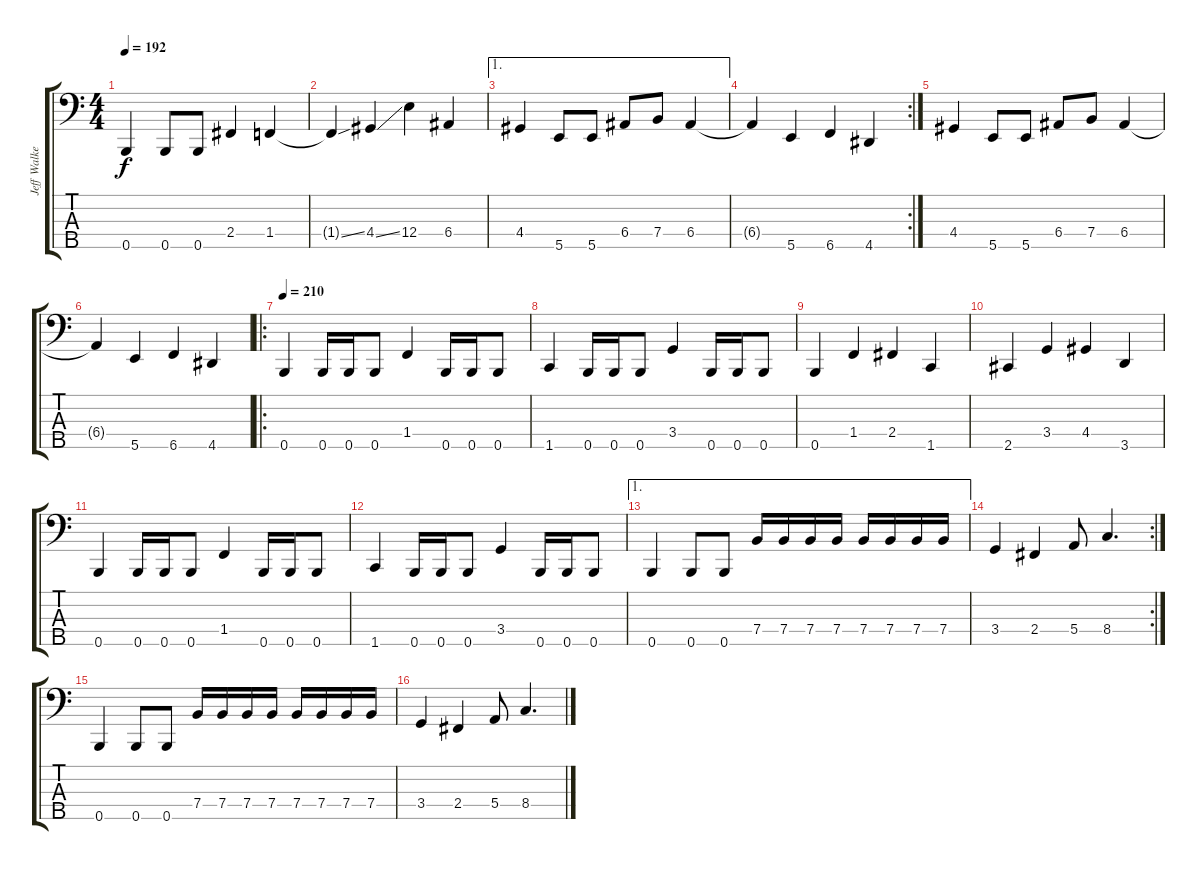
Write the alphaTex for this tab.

\track ("Jeff Walker" "Jeff Walke") {instrument electricbasspick}
\staff {score tabs}
\tuning (G2 D2 A1 E1 B0) {hide}
\ts (4 4)
\tempo 192
\clef f4
\ks c
0.5.4{dy f} 0.5.8 0.5.8 2.4.4 1.4.4 |
1.4{ss t}.4 4.4{ss}.4 12.4.4 6.4.4 |
\ae 1
4.4.4 5.5.8 5.5.8 6.4.8 7.4.8 6.4.4 |
\rc 2
6.4{t}.4 5.5.4 6.5.4 4.5.4 |
4.4.4 5.5.8 5.5.8 6.4.8 7.4.8 6.4.4 |
6.4{t}.4 5.5.4 6.5.4 4.5.4 |
\ro
\tempo 210
0.5.4 0.5.16 0.5.16 0.5.8 1.4.4 0.5.16 0.5.16 0.5.8 |
1.5.4 0.5.16 0.5.16 0.5.8 3.4.4 0.5.16 0.5.16 0.5.8 |
0.5.4 1.4.4 2.4.4 1.5.4 |
2.5.4 3.4.4 4.4.4 3.5.4 |
0.5.4 0.5.16 0.5.16 0.5.8 1.4.4 0.5.16 0.5.16 0.5.8 |
1.5.4 0.5.16 0.5.16 0.5.8 3.4.4 0.5.16 0.5.16 0.5.8 |
\ae 1
0.5.4 0.5.8 0.5.8 7.4.16 7.4.16 7.4.16 7.4.16 7.4.16 7.4.16 7.4.16 7.4.16 |
\rc 2
3.4.4 2.4.4 5.4.8 8.4.4{d} |
0.5.4 0.5.8 0.5.8 7.4.16 7.4.16 7.4.16 7.4.16 7.4.16 7.4.16 7.4.16 7.4.16 |
3.4.4 2.4.4 5.4.8 8.4.4{d}
